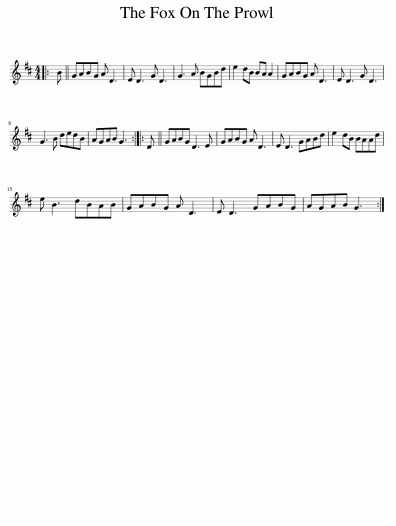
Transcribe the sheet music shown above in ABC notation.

X:1
L:1/8
M:4/4
I:linebreak $
K:D
V:1 treble
V:1
|: B || GABG A D3 | E D3 G D3 | G3 A BGBd | e2 dB BA A2 | %5
 GABG A D3 | E D3 G D3 |$ G3 B dedB | AGAB G3 :: D || %10
 GABG D3 E | GABG A D3 | E D3 GABd | e2 dB BAAd |$ e B3 dBAB | %15
 GABG A D3 | E D3 GABG | AGAB G3 :| %18
